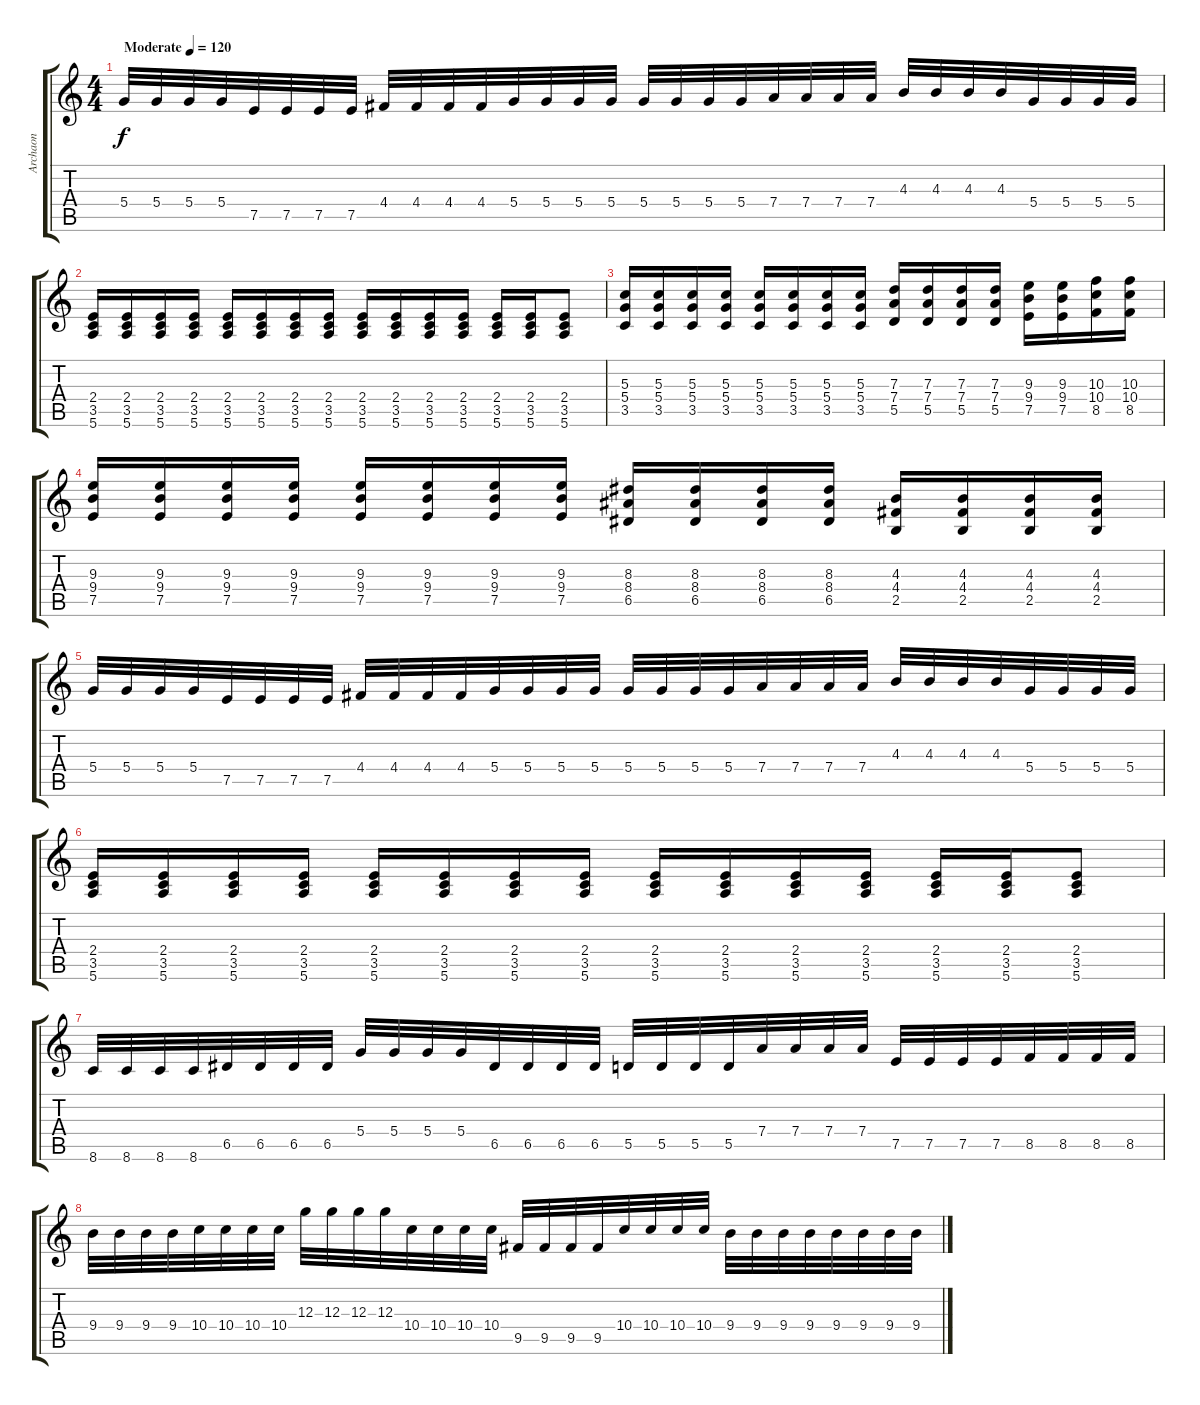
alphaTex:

\track ("Archaon" "Archaon") {instrument distortionguitar}
\staff {score tabs}
\tuning (E4 B3 G3 D3 A2 E2) {hide}
\ts (4 4)
\tempo (120 "Moderate")
\clef g2
\ks c
5.4.32{dy f instrument distortionguitar} 5.4.32 5.4.32 5.4.32 7.5.32 7.5.32 7.5.32 7.5.32 4.4.32 4.4.32 4.4.32 4.4.32 5.4.32 5.4.32 5.4.32 5.4.32 5.4.32 5.4.32 5.4.32 5.4.32 7.4.32 7.4.32 7.4.32 7.4.32 4.3.32 4.3.32 4.3.32 4.3.32 5.4.32 5.4.32 5.4.32 5.4.32 |
(2.4 3.5 5.6).16 (2.4 3.5 5.6).16 (2.4 3.5 5.6).16 (2.4 3.5 5.6).16 (2.4 3.5 5.6).16 (2.4 3.5 5.6).16 (2.4 3.5 5.6).16 (2.4 3.5 5.6).16 (2.4 3.5 5.6).16 (2.4 3.5 5.6).16 (2.4 3.5 5.6).16 (2.4 3.5 5.6).16 (2.4 3.5 5.6).16 (2.4 3.5 5.6).16 (2.4 3.5 5.6).8 |
(5.3 5.4 3.5).16 (5.3 5.4 3.5).16 (5.3 5.4 3.5).16 (5.3 5.4 3.5).16 (5.3 5.4 3.5).16 (5.3 5.4 3.5).16 (5.3 5.4 3.5).16 (5.3 5.4 3.5).16 (7.3 7.4 5.5).16 (7.3 7.4 5.5).16 (7.3 7.4 5.5).16 (7.3 7.4 5.5).16 (9.3 9.4 7.5).16 (9.3 9.4 7.5).16 (10.3 10.4 8.5).16 (10.3 10.4 8.5).16 |
(9.3 9.4 7.5).16 (9.3 9.4 7.5).16 (9.3 9.4 7.5).16 (9.3 9.4 7.5).16 (9.3 9.4 7.5).16 (9.3 9.4 7.5).16 (9.3 9.4 7.5).16 (9.3 9.4 7.5).16 (8.3 8.4 6.5).16 (8.3 8.4 6.5).16 (8.3 8.4 6.5).16 (8.3 8.4 6.5).16 (4.3 4.4 2.5).16 (4.3 4.4 2.5).16 (4.3 4.4 2.5).16 (4.3 4.4 2.5).16 |
5.4.32 5.4.32 5.4.32 5.4.32 7.5.32 7.5.32 7.5.32 7.5.32 4.4.32 4.4.32 4.4.32 4.4.32 5.4.32 5.4.32 5.4.32 5.4.32 5.4.32 5.4.32 5.4.32 5.4.32 7.4.32 7.4.32 7.4.32 7.4.32 4.3.32 4.3.32 4.3.32 4.3.32 5.4.32 5.4.32 5.4.32 5.4.32 |
(2.4 3.5 5.6).16 (2.4 3.5 5.6).16 (2.4 3.5 5.6).16 (2.4 3.5 5.6).16 (2.4 3.5 5.6).16 (2.4 3.5 5.6).16 (2.4 3.5 5.6).16 (2.4 3.5 5.6).16 (2.4 3.5 5.6).16 (2.4 3.5 5.6).16 (2.4 3.5 5.6).16 (2.4 3.5 5.6).16 (2.4 3.5 5.6).16 (2.4 3.5 5.6).16 (2.4 3.5 5.6).8 |
8.6.32 8.6.32 8.6.32 8.6.32 6.5.32 6.5.32 6.5.32 6.5.32 5.4.32 5.4.32 5.4.32 5.4.32 6.5.32 6.5.32 6.5.32 6.5.32 5.5.32 5.5.32 5.5.32 5.5.32 7.4.32 7.4.32 7.4.32 7.4.32 7.5.32 7.5.32 7.5.32 7.5.32 8.5.32 8.5.32 8.5.32 8.5.32 |
9.4.32 9.4.32 9.4.32 9.4.32 10.4.32 10.4.32 10.4.32 10.4.32 12.3.32 12.3.32 12.3.32 12.3.32 10.4.32 10.4.32 10.4.32 10.4.32 9.5.32 9.5.32 9.5.32 9.5.32 10.4.32 10.4.32 10.4.32 10.4.32 9.4.32 9.4.32 9.4.32 9.4.32 9.4.32 9.4.32 9.4.32 9.4.32
